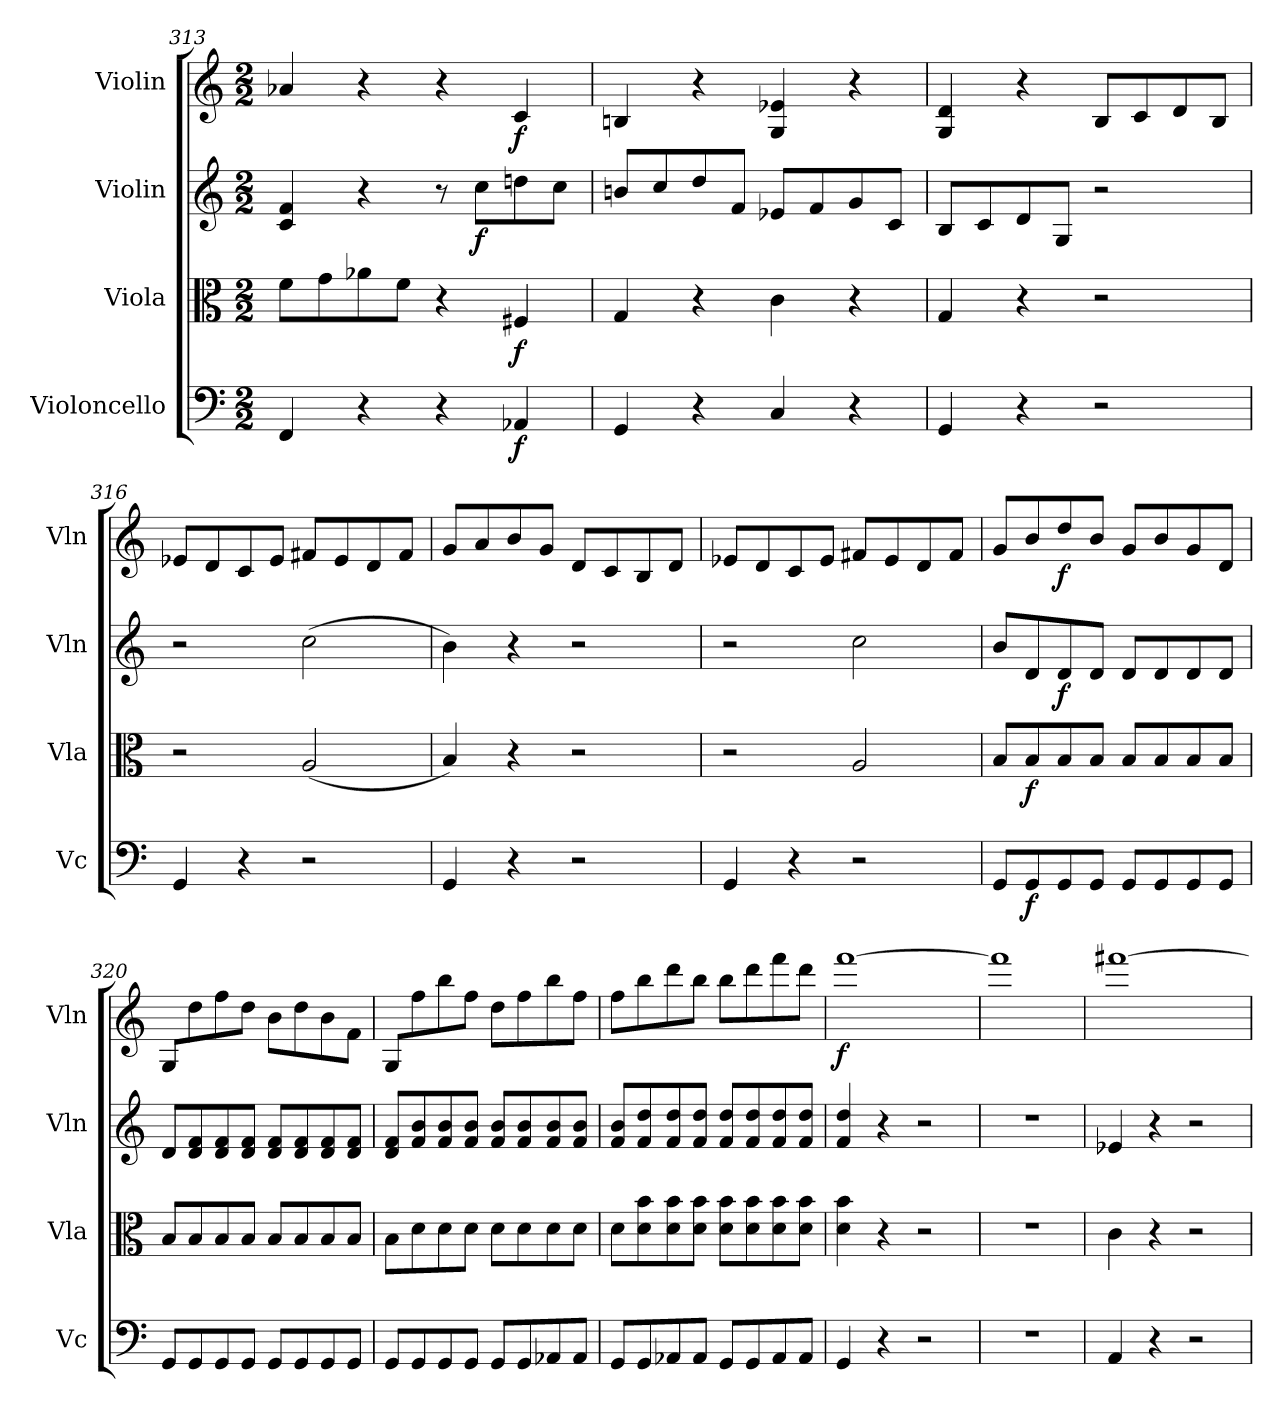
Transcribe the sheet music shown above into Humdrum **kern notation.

**kern	**dynam	**kern	**dynam	**kern	**dynam	**kern	**dynam
*part4	*part4	*part3	*part3	*part2	*part2	*part1	*part1
*staff4	*staff4	*staff3	*staff3	*staff2	*staff2	*staff1	*staff1
*I"Violoncello	*	*I"Viola	*	*I"Violin	*	*I"Violin	*
*I'Vc	*	*I'Vla	*	*I'Vln	*	*I'Vln	*
*clefF4	*	*clefC3	*	*clefG2	*	*clefG2	*
*k[]	*	*k[]	*	*k[]	*	*k[]	*
*M2/2	*	*M2/2	*	*M2/2	*	*M2/2	*
=313	=313	=313	=313	=313	=313	=313	=313
4FF/	.	8f\L	.	4c/ 4f/	.	4a-X/	.
.	.	8g\	.	.	.	.	.
4r	.	8a-X\	.	4r	.	4r	.
.	.	8f\J	.	.	.	.	.
4r	.	4r	.	8r	.	4r	.
.	.	.	.	8cc\L	f	.	.
4AA-X/	f	4F#X/	f	8ddn\	.	4c/	f
.	.	.	.	8cc\J	.	.	.
=314	=314	=314	=314	=314	=314	=314	=314
4GG/	.	4G/	.	8bn/L	.	4Bn/	.
.	.	.	.	8cc/	.	.	.
4r	.	4r	.	8dd/	.	4r	.
.	.	.	.	8f/J	.	.	.
4C/	.	4c\	.	8e-X/L	.	4G/ 4e-X/	.
.	.	.	.	8f/	.	.	.
4r	.	4r	.	8g/	.	4r	.
.	.	.	.	8c/J	.	.	.
=315	=315	=315	=315	=315	=315	=315	=315
4GG/	.	4G/	.	8B/L	.	4G/ 4d/	.
.	.	.	.	8c/	.	.	.
4r	.	4r	.	8d/	.	4r	.
.	.	.	.	8G/J	.	.	.
2r	.	2r	.	2r	.	8B/L	.
.	.	.	.	.	.	8c/	.
.	.	.	.	.	.	8d/	.
.	.	.	.	.	.	8B/J	.
=316	=316	=316	=316	=316	=316	=316	=316
4GG/	.	2r	.	2r	.	8e-X/L	.
.	.	.	.	.	.	8d/	.
4r	.	.	.	.	.	8c/	.
.	.	.	.	.	.	8e-/J	.
2r	.	(2A/	.	(2cc\	.	8f#X/L	.
.	.	.	.	.	.	8e-/	.
.	.	.	.	.	.	8d/	.
.	.	.	.	.	.	8f#/J	.
=317	=317	=317	=317	=317	=317	=317	=317
4GG/	.	4B/)	.	4b\)	.	8g/L	.
.	.	.	.	.	.	8a/	.
4r	.	4r	.	4r	.	8b/	.
.	.	.	.	.	.	8g/J	.
2r	.	2r	.	2r	.	8d/L	.
.	.	.	.	.	.	8c/	.
.	.	.	.	.	.	8B/	.
.	.	.	.	.	.	8d/J	.
=318	=318	=318	=318	=318	=318	=318	=318
4GG/	.	2r	.	2r	.	8e-X/L	.
.	.	.	.	.	.	8d/	.
4r	.	.	.	.	.	8c/	.
.	.	.	.	.	.	8e-/J	.
2r	.	2A/	.	2cc\	.	8f#X/L	.
.	.	.	.	.	.	8e-/	.
.	.	.	.	.	.	8d/	.
.	.	.	.	.	.	8f#/J	.
=319	=319	=319	=319	=319	=319	=319	=319
8GG/L	.	8B/L	.	8b/L	.	8g/L	.
8GG/	f	8B/	f	8d/	.	8b/	.
8GG/	.	8B/	.	8d/	f	8dd/	f
8GG/J	.	8B/J	.	8d/J	.	8b/J	.
8GG/L	.	8B/L	.	8d/L	.	8g/L	.
8GG/	.	8B/	.	8d/	.	8b/	.
8GG/	.	8B/	.	8d/	.	8g/	.
8GG/J	.	8B/J	.	8d/J	.	8d/J	.
=320	=320	=320	=320	=320	=320	=320	=320
8GG/L	.	8B/L	.	8d/L	.	8G/L	.
8GG/	.	8B/	.	8d/ 8f/	.	8dd\	.
8GG/	.	8B/	.	8d/ 8f/	.	8ff\	.
8GG/J	.	8B/J	.	8d/ 8f/J	.	8dd\J	.
8GG/L	.	8B/L	.	8d/ 8f/L	.	8b\L	.
8GG/	.	8B/	.	8d/ 8f/	.	8dd\	.
8GG/	.	8B/	.	8d/ 8f/	.	8b\	.
8GG/J	.	8B/J	.	8d/ 8f/J	.	8f\J	.
=321	=321	=321	=321	=321	=321	=321	=321
8GG/L	.	8B\L	.	8d/ 8f/L	.	8G/L	.
8GG/	.	8d\	.	8f/ 8b/	.	8ff\	.
8GG/	.	8d\	.	8f/ 8b/	.	8bb\	.
8GG/J	.	8d\J	.	8f/ 8b/J	.	8ff\J	.
8GG/L	.	8d\L	.	8f/ 8b/L	.	8dd\L	.
8GG/	.	8d\	.	8f/ 8b/	.	8ff\	.
8AA-X/	.	8d\	.	8f/ 8b/	.	8bb\	.
8AA-/J	.	8d\J	.	8f/ 8b/J	.	8ff\J	.
=322	=322	=322	=322	=322	=322	=322	=322
8GG/L	.	8d\L	.	8f/ 8b/L	.	8ff\L	.
8GG/	.	8d\ 8b\	.	8f/ 8dd/	.	8bb\	.
8AA-X/	.	8d\ 8b\	.	8f/ 8dd/	.	8ddd\	.
8AA-/J	.	8d\ 8b\J	.	8f/ 8dd/J	.	8bb\J	.
8GG/L	.	8d\ 8b\L	.	8f/ 8dd/L	.	8bb\L	.
8GG/	.	8d\ 8b\	.	8f/ 8dd/	.	8ddd\	.
8AA-/	.	8d\ 8b\	.	8f/ 8dd/	.	8fff\	.
8AA-/J	.	8d\ 8b\J	.	8f/ 8dd/J	.	8ddd\J	.
=323	=323	=323	=323	=323	=323	=323	=323
4GG/	.	4d\ 4b\	.	4f/ 4dd/	.	[1fff	f
4r	.	4r	.	4r	.	.	.
2r	.	2r	.	2r	.	.	.
=324	=324	=324	=324	=324	=324	=324	=324
1r	.	1r	.	1r	.	1fff]	.
=325	=325	=325	=325	=325	=325	=325	=325
4AA/	.	4c\	.	4e-X/	.	[1fff#X	.
4r	.	4r	.	4r	.	.	.
2r	.	2r	.	2r	.	.	.
=	=	=	=	=	=	=	=
*-	*-	*-	*-	*-	*-	*-	*-
